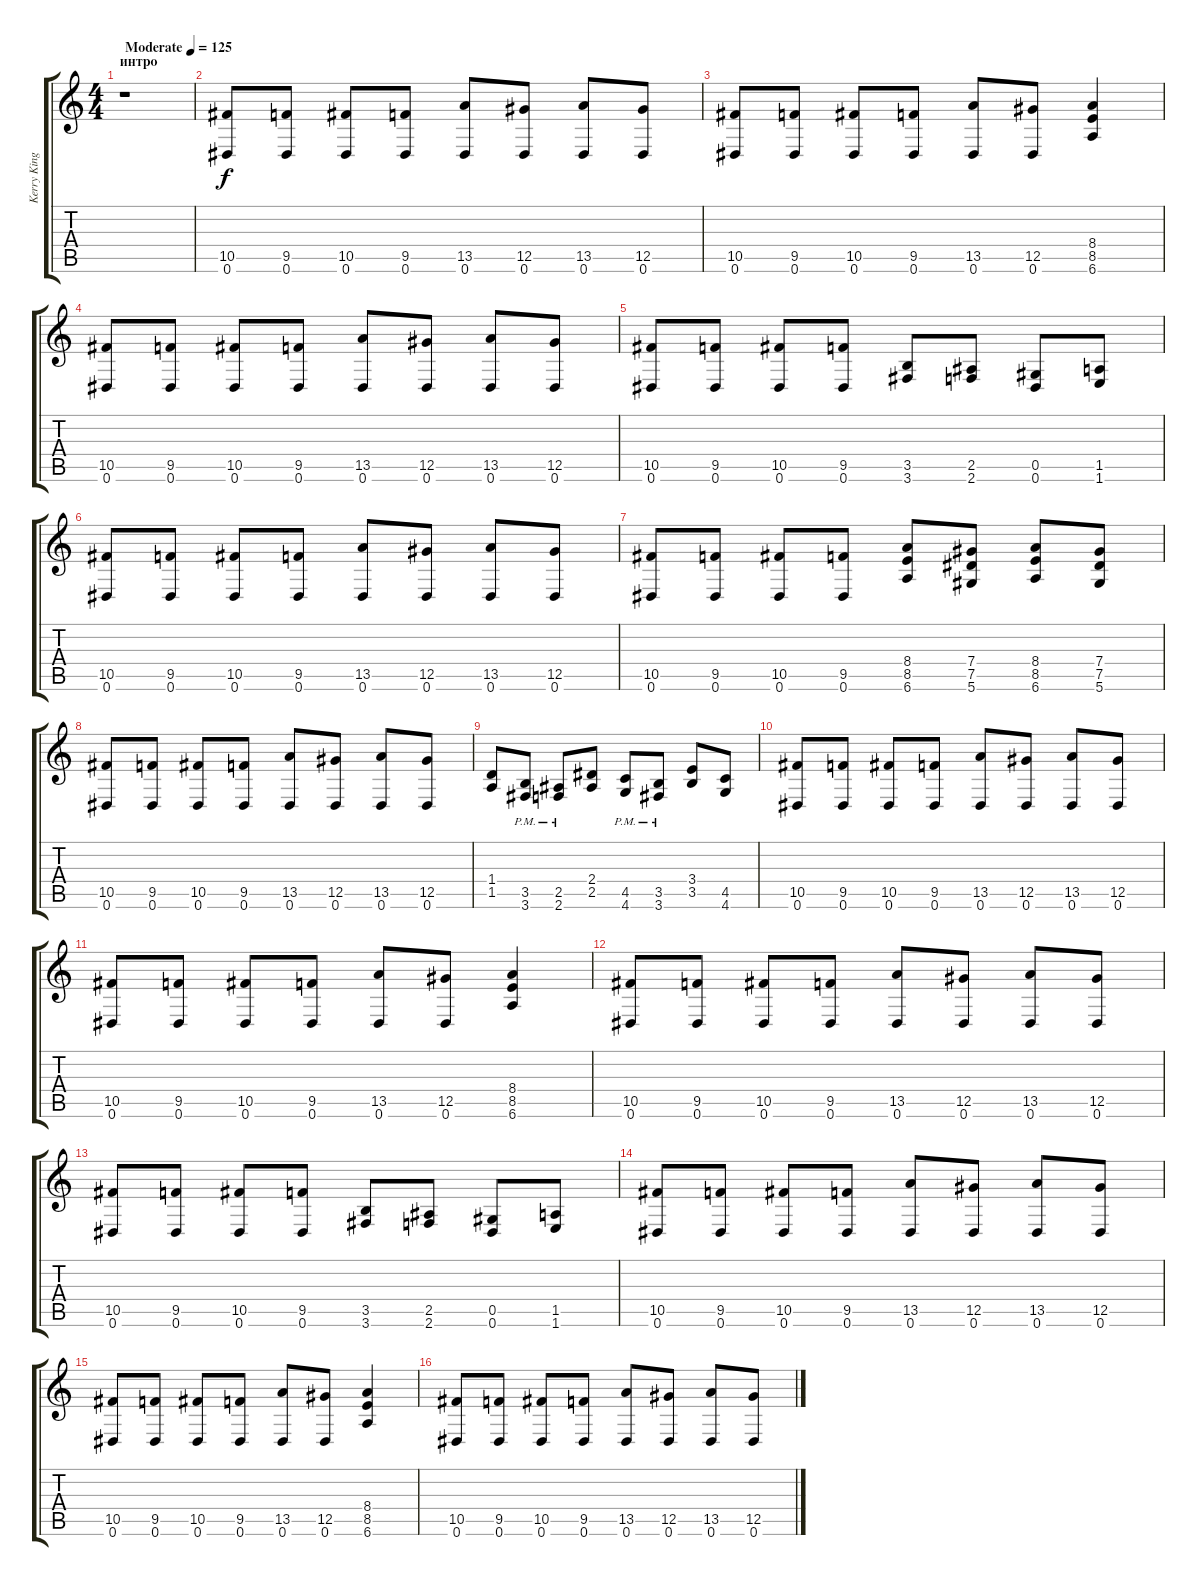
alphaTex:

\track ("Kerry King" "Kerry King") {instrument distortionguitar}
\staff {score tabs}
\tuning (Eb4 Bb3 Gb3 Db3 Ab2 Eb2) {hide}
\ts (4 4)
\section ("" "интро")
\tempo (125 "Moderate")
\clef g2
\ks c
r.1{dy f instrument distortionguitar} |
(10.5 0.6).8 (9.5 0.6).8 (10.5 0.6).8 (9.5 0.6).8 (13.5 0.6).8 (12.5 0.6).8 (13.5 0.6).8 (12.5 0.6).8 |
(10.5 0.6).8 (9.5 0.6).8 (10.5 0.6).8 (9.5 0.6).8 (13.5 0.6).8 (12.5 0.6).8 (8.4 8.5 6.6).4 |
(10.5 0.6).8 (9.5 0.6).8 (10.5 0.6).8 (9.5 0.6).8 (13.5 0.6).8 (12.5 0.6).8 (13.5 0.6).8 (12.5 0.6).8 |
(10.5 0.6).8 (9.5 0.6).8 (10.5 0.6).8 (9.5 0.6).8 (3.5 3.6).8 (2.5 2.6).8 (0.5 0.6).8 (1.5 1.6).8 |
(10.5 0.6).8 (9.5 0.6).8 (10.5 0.6).8 (9.5 0.6).8 (13.5 0.6).8 (12.5 0.6).8 (13.5 0.6).8 (12.5 0.6).8 |
(10.5 0.6).8 (9.5 0.6).8 (10.5 0.6).8 (9.5 0.6).8 (8.4 8.5 6.6).8 (7.4 7.5 5.6).8 (8.4 8.5 6.6).8 (7.4 7.5 5.6).8 |
(10.5 0.6).8 (9.5 0.6).8 (10.5 0.6).8 (9.5 0.6).8 (13.5 0.6).8 (12.5 0.6).8 (13.5 0.6).8 (12.5 0.6).8 |
(1.4 1.5).8 (3.5{pm} 3.6{pm}).8 (2.5{pm} 2.6{pm}).8 (2.4 2.5).8 (4.5{pm} 4.6{pm}).8 (3.5{pm} 3.6{pm}).8 (3.4 3.5).8 (4.5 4.6).8 |
(10.5 0.6).8 (9.5 0.6).8 (10.5 0.6).8 (9.5 0.6).8 (13.5 0.6).8 (12.5 0.6).8 (13.5 0.6).8 (12.5 0.6).8 |
(10.5 0.6).8 (9.5 0.6).8 (10.5 0.6).8 (9.5 0.6).8 (13.5 0.6).8 (12.5 0.6).8 (8.4 8.5 6.6).4 |
(10.5 0.6).8 (9.5 0.6).8 (10.5 0.6).8 (9.5 0.6).8 (13.5 0.6).8 (12.5 0.6).8 (13.5 0.6).8 (12.5 0.6).8 |
(10.5 0.6).8 (9.5 0.6).8 (10.5 0.6).8 (9.5 0.6).8 (3.5 3.6).8 (2.5 2.6).8 (0.5 0.6).8 (1.5 1.6).8 |
(10.5 0.6).8 (9.5 0.6).8 (10.5 0.6).8 (9.5 0.6).8 (13.5 0.6).8 (12.5 0.6).8 (13.5 0.6).8 (12.5 0.6).8 |
(10.5 0.6).8 (9.5 0.6).8 (10.5 0.6).8 (9.5 0.6).8 (13.5 0.6).8 (12.5 0.6).8 (8.4 8.5 6.6).4 |
(10.5 0.6).8 (9.5 0.6).8 (10.5 0.6).8 (9.5 0.6).8 (13.5 0.6).8 (12.5 0.6).8 (13.5 0.6).8 (12.5 0.6).8
